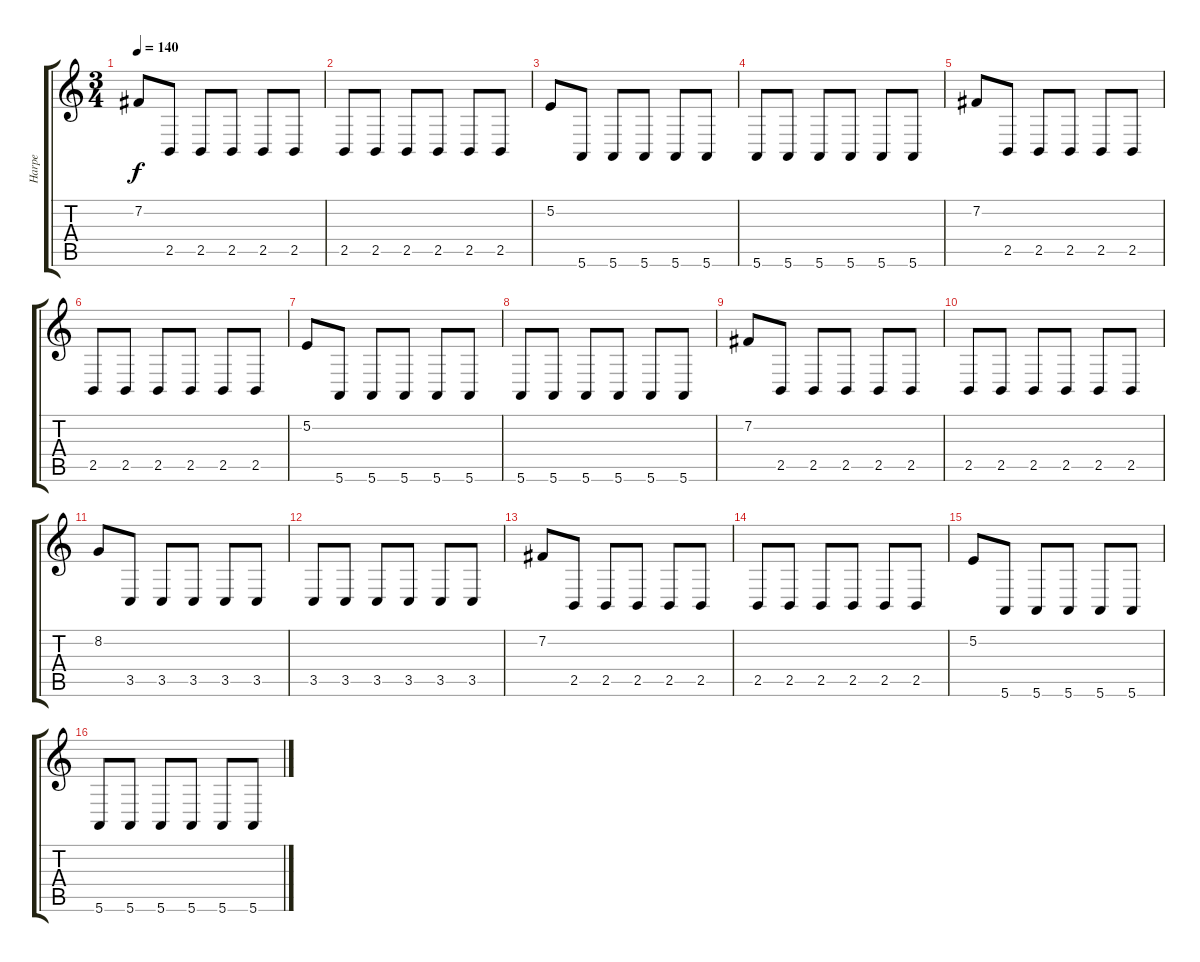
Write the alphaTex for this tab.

\track ("Harpe" "Harpe") {instrument orchestralharp}
\staff {score tabs}
\tuning (E4 B3 G3 D3 A2 E2) {hide}
\ts (3 4)
\tempo 140
\clef g2
\ks c
7.2.8{dy f} 2.5.8 2.5.8 2.5.8 2.5.8 2.5.8 |
2.5.8 2.5.8 2.5.8 2.5.8 2.5.8 2.5.8 |
5.2.8 5.6.8 5.6.8 5.6.8 5.6.8 5.6.8 |
5.6.8 5.6.8 5.6.8 5.6.8 5.6.8 5.6.8 |
7.2.8 2.5.8 2.5.8 2.5.8 2.5.8 2.5.8 |
2.5.8 2.5.8 2.5.8 2.5.8 2.5.8 2.5.8 |
5.2.8 5.6.8 5.6.8 5.6.8 5.6.8 5.6.8 |
5.6.8 5.6.8 5.6.8 5.6.8 5.6.8 5.6.8 |
7.2.8 2.5.8 2.5.8 2.5.8 2.5.8 2.5.8 |
2.5.8 2.5.8 2.5.8 2.5.8 2.5.8 2.5.8 |
8.2.8 3.5.8 3.5.8 3.5.8 3.5.8 3.5.8 |
3.5.8 3.5.8 3.5.8 3.5.8 3.5.8 3.5.8 |
7.2.8 2.5.8 2.5.8 2.5.8 2.5.8 2.5.8 |
2.5.8 2.5.8 2.5.8 2.5.8 2.5.8 2.5.8 |
5.2.8 5.6.8 5.6.8 5.6.8 5.6.8 5.6.8 |
5.6.8 5.6.8 5.6.8 5.6.8 5.6.8 5.6.8
